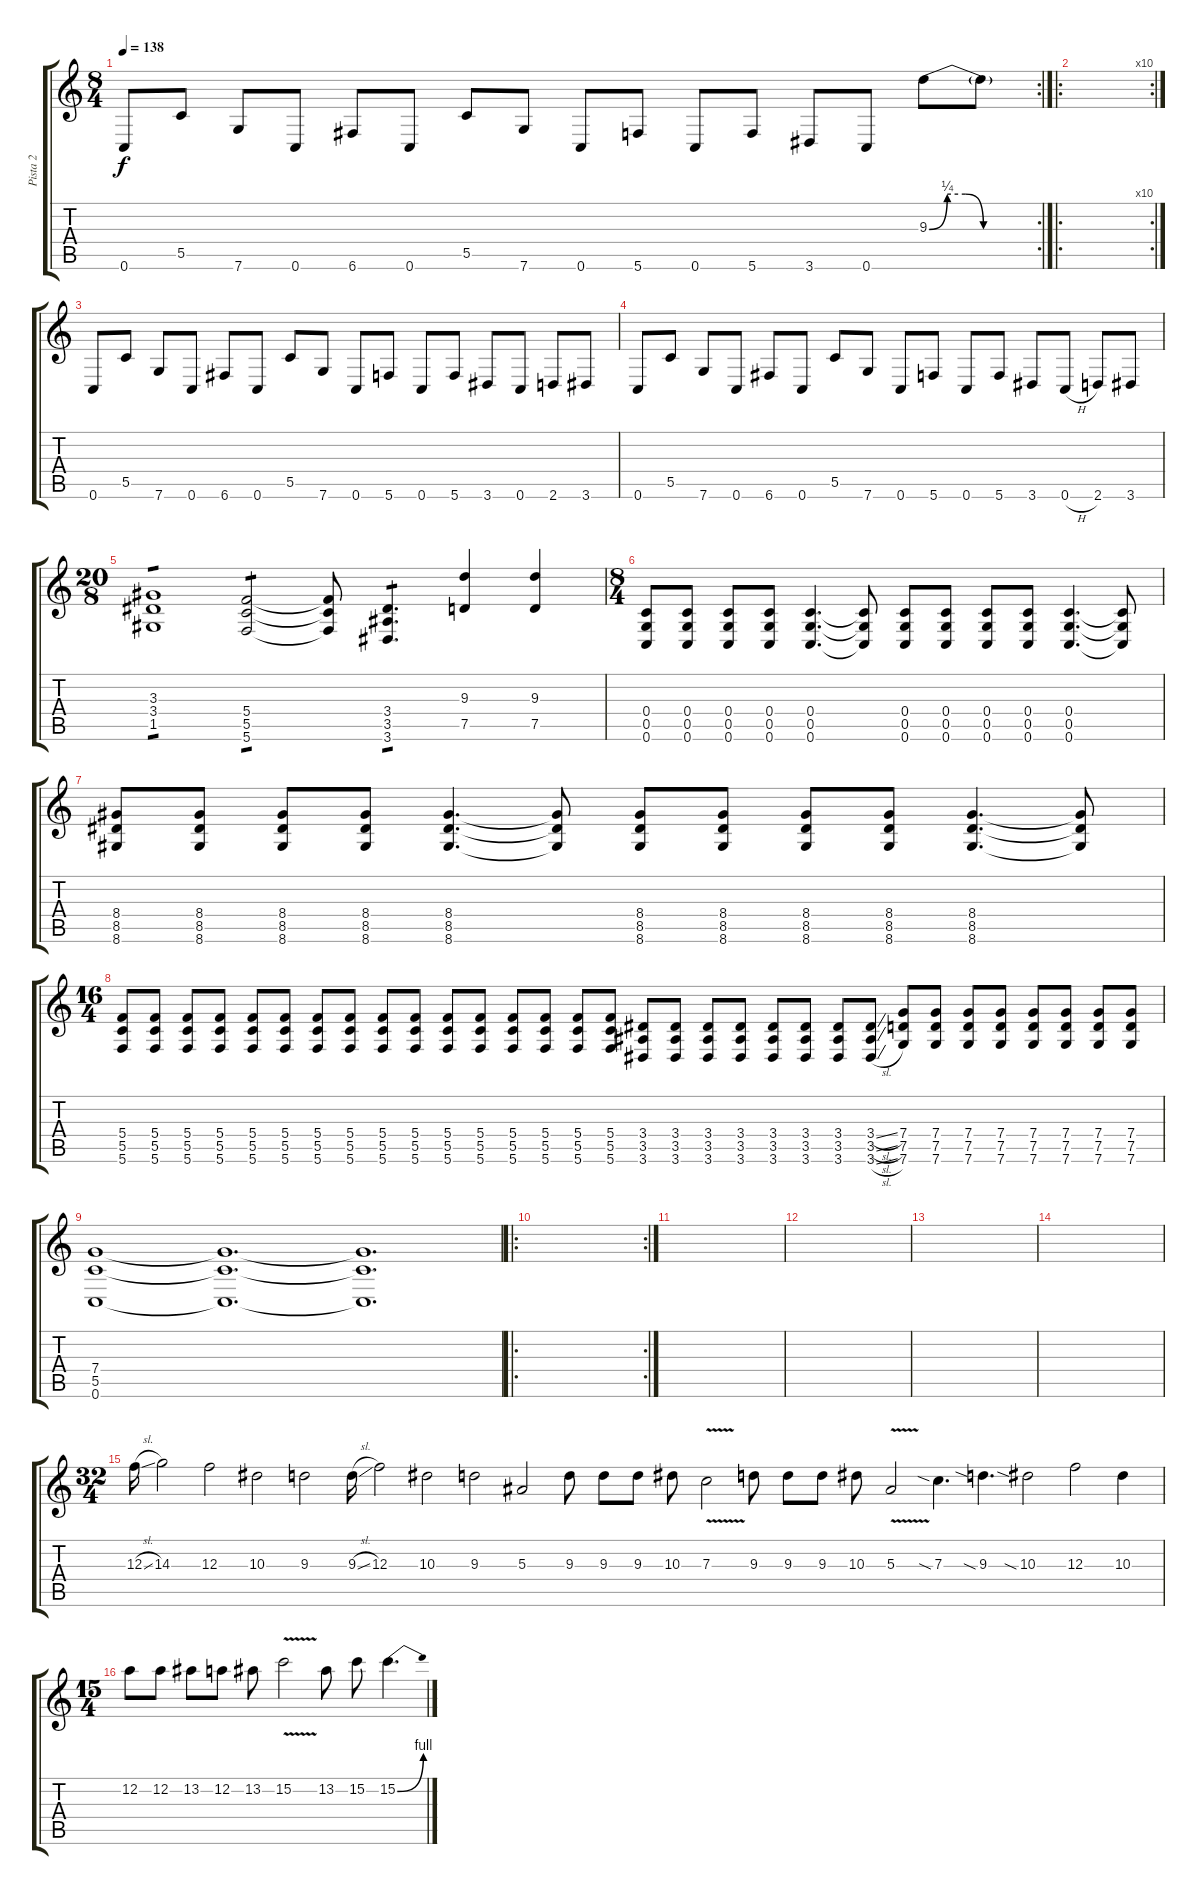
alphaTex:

\track ("Pista 2" "Pista 2") {instrument distortionguitar}
\staff {score tabs}
\tuning (D4 A3 F3 C3 G2 C2) {hide}
\rc 2
\ts (8 4)
\tempo 138
\clef g2
\ks c
0.6.8{dy f} 5.5.8 7.6.8 0.6.8 6.6.8 0.6.8 5.5.8 7.6.8 0.6.8 5.6.8 0.6.8 5.6.8 3.6.8 0.6.8 9.3{be (custom 0 0 10 1 20 1 30 0 60 0)}.8 9.3{t}.8 |
\ro
\rc 10
|
0.6.8 5.5.8 7.6.8 0.6.8 6.6.8 0.6.8 5.5.8 7.6.8 0.6.8 5.6.8 0.6.8 5.6.8 3.6.8 0.6.8 2.6.8 3.6.8 |
0.6.8 5.5.8 7.6.8 0.6.8 6.6.8 0.6.8 5.5.8 7.6.8 0.6.8 5.6.8 0.6.8 5.6.8 3.6.8 0.6{h}.8 2.6.8 3.6.8 |
\ts (20 8)
(3.3 3.4 1.5).1{tp 1} (5.4 5.5 5.6).2{tp 1} (5.4{t} 5.5{t} 5.6{t}).8 (3.4 3.5 3.6).4{d tp 1} (9.3 7.5).4 (9.3 7.5).4 |
\ts (8 4)
(0.4 0.5 0.6).8 (0.4 0.5 0.6).8 (0.4 0.5 0.6).8 (0.4 0.5 0.6).8 (0.4 0.5 0.6).4{d} (0.4{t} 0.5{t} 0.6{t}).8 (0.4 0.5 0.6).8 (0.4 0.5 0.6).8 (0.4 0.5 0.6).8 (0.4 0.5 0.6).8 (0.4 0.5 0.6).4{d} (0.4{t} 0.5{t} 0.6{t}).8 |
(8.4 8.5 8.6).8 (8.4 8.5 8.6).8 (8.4 8.5 8.6).8 (8.4 8.5 8.6).8 (8.4 8.5 8.6).4{d} (8.4{t} 8.5{t} 8.6{t}).8 (8.4 8.5 8.6).8 (8.4 8.5 8.6).8 (8.4 8.5 8.6).8 (8.4 8.5 8.6).8 (8.4 8.5 8.6).4{d} (8.4{t} 8.5{t} 8.6{t}).8 |
\ts (16 4)
(5.4 5.5 5.6).8 (5.4 5.5 5.6).8 (5.4 5.5 5.6).8 (5.4 5.5 5.6).8 (5.4 5.5 5.6).8 (5.4 5.5 5.6).8 (5.4 5.5 5.6).8 (5.4 5.5 5.6).8 (5.4 5.5 5.6).8 (5.4 5.5 5.6).8 (5.4 5.5 5.6).8 (5.4 5.5 5.6).8 (5.4 5.5 5.6).8 (5.4 5.5 5.6).8 (5.4 5.5 5.6).8 (5.4 5.5 5.6).8 (3.4 3.5 3.6).8 (3.4 3.5 3.6).8 (3.4 3.5 3.6).8 (3.4 3.5 3.6).8 (3.4 3.5 3.6).8 (3.4 3.5 3.6).8 (3.4 3.5 3.6).8 (3.4{sl} 3.5{sl} 3.6{sl}).8 (7.4 7.5 7.6).8 (7.4 7.5 7.6).8 (7.4 7.5 7.6).8 (7.4 7.5 7.6).8 (7.4 7.5 7.6).8 (7.4 7.5 7.6).8 (7.4 7.5 7.6).8 (7.4 7.5 7.6).8 |
(7.4 5.5 0.6).1 (7.4{t} 5.5{t} 0.6{t}).1{d} (7.4{t} 5.5{t} 0.6{t}).1{d volume 7} |
\ro
\rc 2
|
|
|
|
|
\ts (32 4)
12.3{sl}.16 14.3.2 12.3.2 10.3.2 9.3.2 9.3{sl}.16 12.3.2 10.3.2 9.3.2 5.3.2 9.3.8 9.3.8 9.3.8 10.3.8 7.3{v}.2 9.3.8 9.3.8 9.3.8 10.3.8 5.3{v}.2 7.3{sia}.4{d} 9.3{sia}.4{d} 10.3{sia}.2 12.3.2 10.3.4 |
\ts (15 4)
12.2.8 12.2.8 13.2.8 12.2.8 13.2.8 15.2{v}.2 13.2.8 15.2.8 15.2{be (bend 0 0 60 4)}.4{d}
